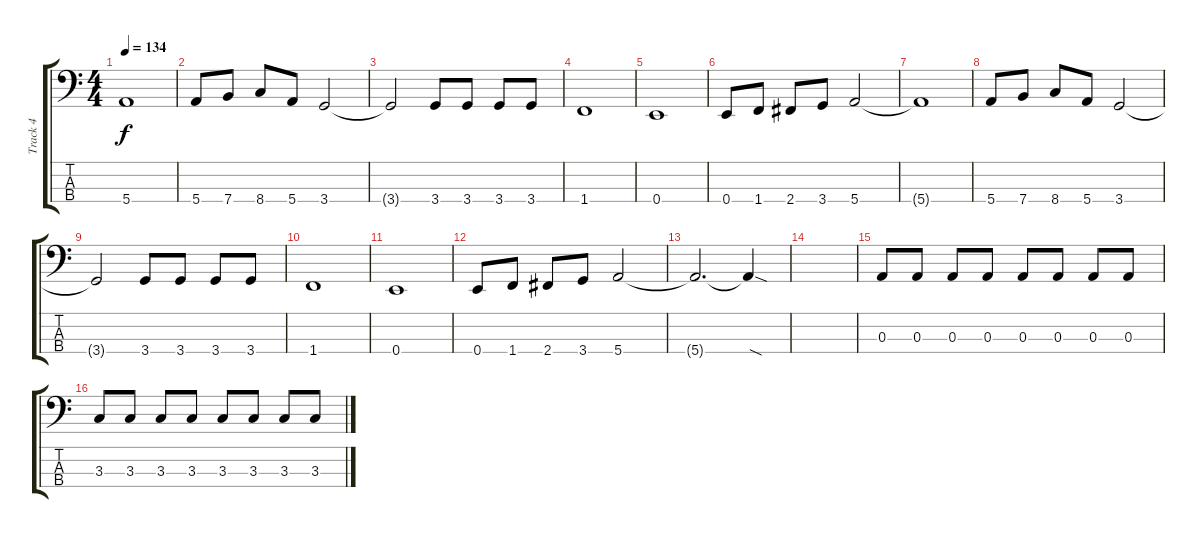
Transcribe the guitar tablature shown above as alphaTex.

\track ("Track 4" "Track 4") {instrument electricbassfinger}
\staff {score tabs}
\tuning (G2 D2 A1 E1) {hide}
\ts (4 4)
\tempo 134
\clef f4
\ks c
5.4.1{dy f} |
5.4.8 7.4.8 8.4.8 5.4.8 3.4.2 |
3.4{t}.2 3.4.8 3.4.8 3.4.8 3.4.8 |
1.4.1 |
0.4.1 |
0.4.8 1.4.8 2.4.8 3.4.8 5.4.2 |
5.4{t}.1 |
5.4.8 7.4.8 8.4.8 5.4.8 3.4.2 |
3.4{t}.2 3.4.8 3.4.8 3.4.8 3.4.8 |
1.4.1 |
0.4.1 |
0.4.8 1.4.8 2.4.8 3.4.8 5.4.2 |
5.4{t}.2{d} 5.4{sod t}.4 |
|
0.3.8 0.3.8 0.3.8 0.3.8 0.3.8 0.3.8 0.3.8 0.3.8 |
3.3.8 3.3.8 3.3.8 3.3.8 3.3.8 3.3.8 3.3.8 3.3.8
